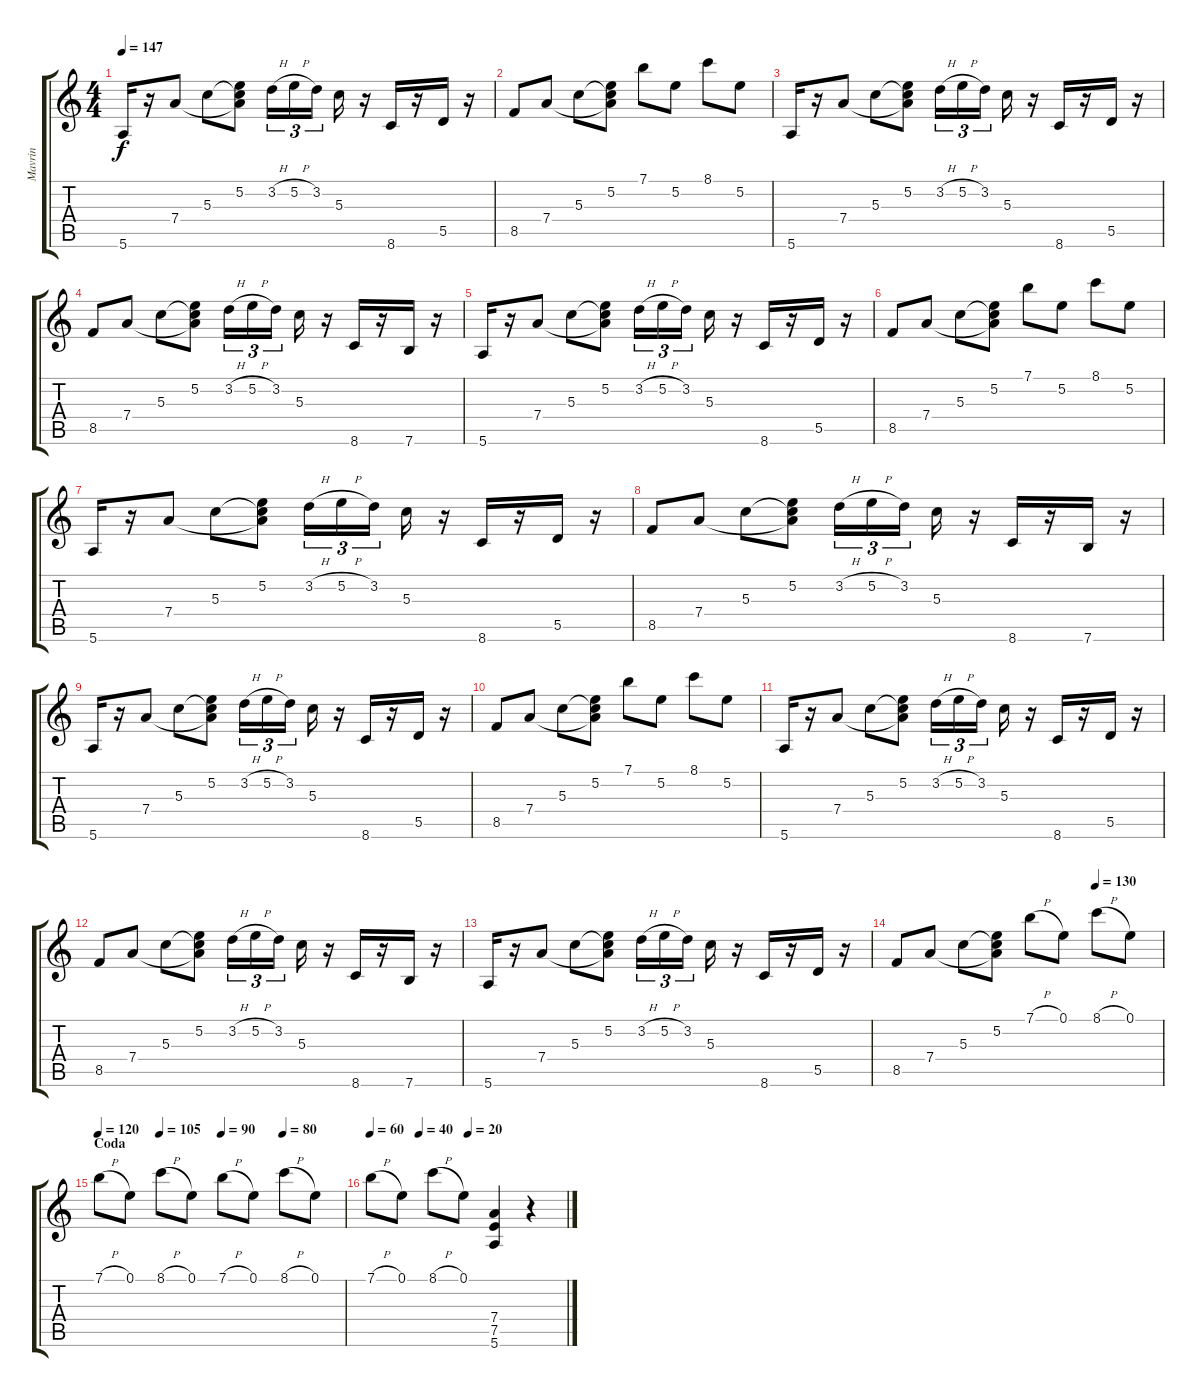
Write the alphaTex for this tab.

\track ("Mavrin" "Mavrin") {instrument overdrivenguitar}
\staff {score tabs}
\tuning (E4 B3 G3 D3 A2 E2) {hide}
\ts (4 4)
\tempo 147
\clef g2
\ks c
5.6.16{dy f} r.16 7.4.8 5.3.8 (5.2 5.3{t} 7.4{t}).8 3.2{h}.16{tu (3 2)} 5.2{h}.16{tu (3 2)} 3.2.16{tu (3 2)} 5.3.16 r.16 8.6.16 r.16 5.5.16 r.16 |
8.5.8 7.4.8 5.3.8 (5.2 5.3{t} 7.4{t}).8 7.1.8 5.2.8 8.1.8 5.2.8 |
5.6.16 r.16 7.4.8 5.3.8 (5.2 5.3{t} 7.4{t}).8 3.2{h}.16{tu (3 2)} 5.2{h}.16{tu (3 2)} 3.2.16{tu (3 2)} 5.3.16 r.16 8.6.16 r.16 5.5.16 r.16 |
8.5.8 7.4.8 5.3.8 (5.2 5.3{t} 7.4{t}).8 3.2{h}.16{tu (3 2)} 5.2{h}.16{tu (3 2)} 3.2.16{tu (3 2)} 5.3.16 r.16 8.6.16 r.16 7.6.16 r.16 |
5.6.16 r.16 7.4.8 5.3.8 (5.2 5.3{t} 7.4{t}).8 3.2{h}.16{tu (3 2)} 5.2{h}.16{tu (3 2)} 3.2.16{tu (3 2)} 5.3.16 r.16 8.6.16 r.16 5.5.16 r.16 |
8.5.8 7.4.8 5.3.8 (5.2 5.3{t} 7.4{t}).8 7.1.8 5.2.8 8.1.8 5.2.8 |
5.6.16 r.16 7.4.8 5.3.8 (5.2 5.3{t} 7.4{t}).8 3.2{h}.16{tu (3 2)} 5.2{h}.16{tu (3 2)} 3.2.16{tu (3 2)} 5.3.16 r.16 8.6.16 r.16 5.5.16 r.16 |
8.5.8 7.4.8 5.3.8 (5.2 5.3{t} 7.4{t}).8 3.2{h}.16{tu (3 2)} 5.2{h}.16{tu (3 2)} 3.2.16{tu (3 2)} 5.3.16 r.16 8.6.16 r.16 7.6.16 r.16 |
5.6.16 r.16 7.4.8 5.3.8 (5.2 5.3{t} 7.4{t}).8 3.2{h}.16{tu (3 2)} 5.2{h}.16{tu (3 2)} 3.2.16{tu (3 2)} 5.3.16 r.16 8.6.16 r.16 5.5.16 r.16 |
8.5.8 7.4.8 5.3.8 (5.2 5.3{t} 7.4{t}).8 7.1.8 5.2.8 8.1.8 5.2.8 |
5.6.16 r.16 7.4.8 5.3.8 (5.2 5.3{t} 7.4{t}).8 3.2{h}.16{tu (3 2)} 5.2{h}.16{tu (3 2)} 3.2.16{tu (3 2)} 5.3.16 r.16 8.6.16 r.16 5.5.16 r.16 |
8.5.8 7.4.8 5.3.8 (5.2 5.3{t} 7.4{t}).8 3.2{h}.16{tu (3 2)} 5.2{h}.16{tu (3 2)} 3.2.16{tu (3 2)} 5.3.16 r.16 8.6.16 r.16 7.6.16 r.16 |
5.6.16 r.16 7.4.8 5.3.8 (5.2 5.3{t} 7.4{t}).8 3.2{h}.16{tu (3 2)} 5.2{h}.16{tu (3 2)} 3.2.16{tu (3 2)} 5.3.16 r.16 8.6.16 r.16 5.5.16 r.16 |
\tempo (130 0.75)
8.5.8 7.4.8 5.3.8 (5.2 5.3{t} 7.4{t}).8 7.1{h}.8 0.1.8 8.1{h}.8 0.1.8 |
\section ("" "Coda")
\tempo 120
\tempo (105 0.25)
\tempo (90 0.5)
\tempo (80 0.75)
7.1{h}.8 0.1.8 8.1{h}.8 0.1.8 7.1{h}.8 0.1.8 8.1{h}.8 0.1.8 |
\tempo 60
\tempo (40 0.25)
\tempo (20 0.5)
7.1{h}.8 0.1.8 8.1{h}.8 0.1.8 (7.4 7.5 5.6).4 r.4
